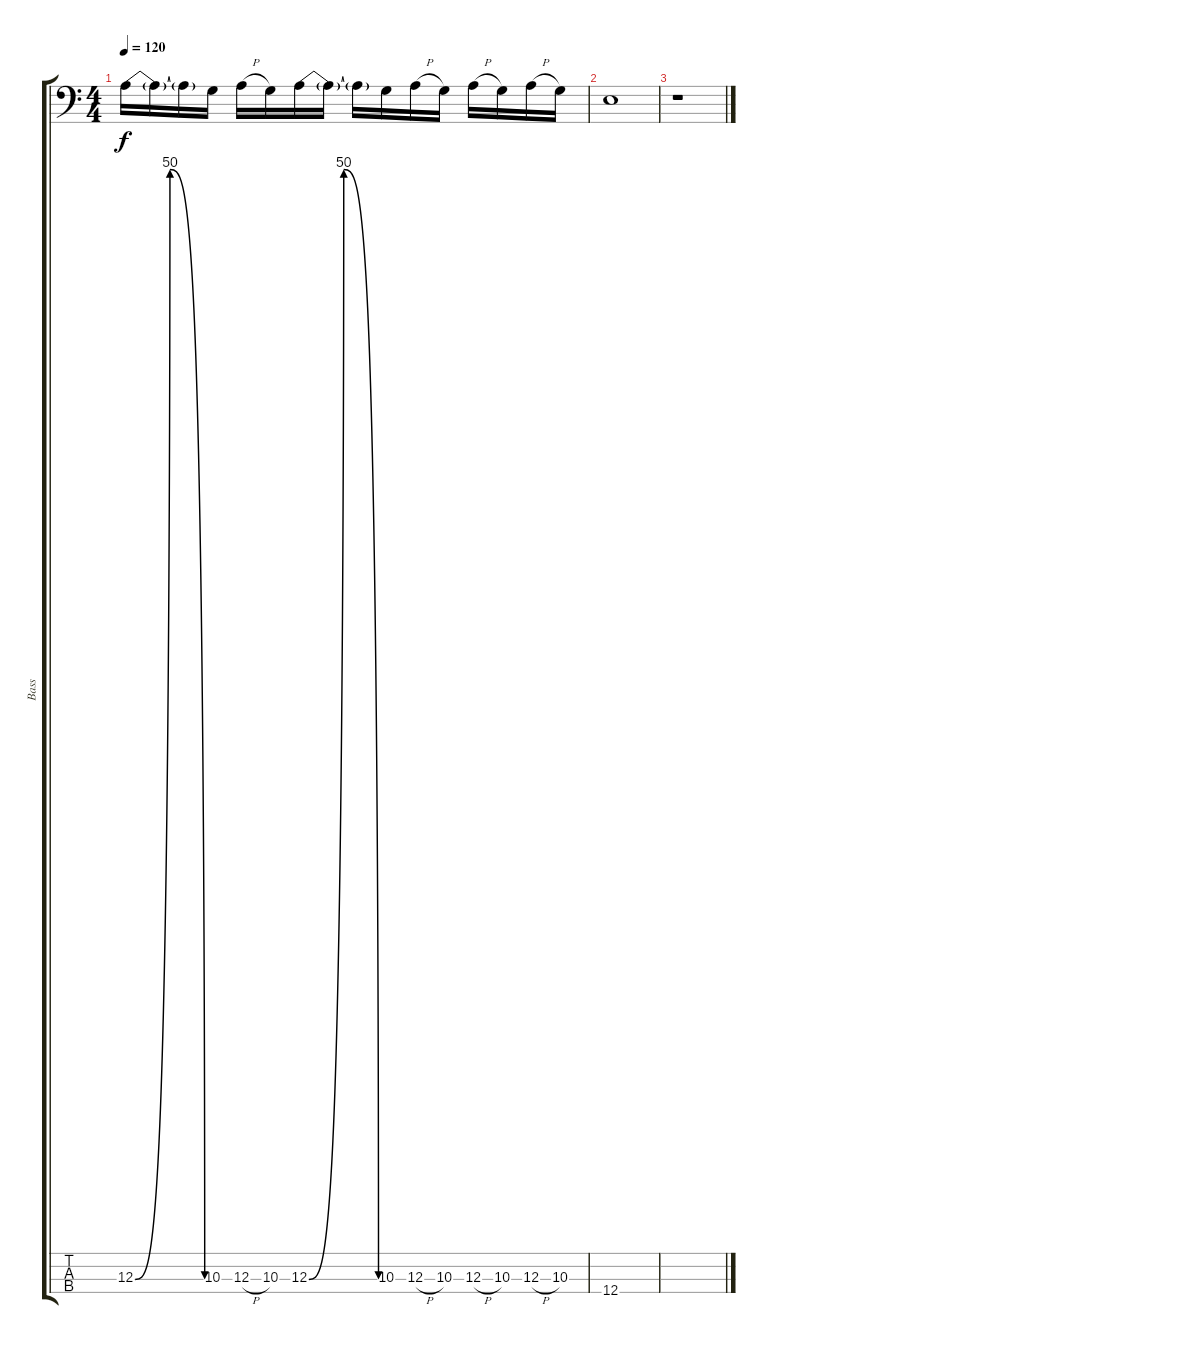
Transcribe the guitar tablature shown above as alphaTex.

\track ("Bass" "Bass") {instrument electricbassfinger}
\staff {score tabs}
\tuning (G2 D2 A1 E1) {hide}
\ts (4 4)
\tempo 120
\clef f4
\ks c
12.3{be (bendrelease 0 0 150 200 150 200 300 0)}.16{dy f} 12.3{t}.16 12.3{t}.16 10.3.16 12.3{h}.16 10.3.16 12.3{be (bendrelease 0 0 150 200 150 200 300 0)}.16 12.3{t}.16 12.3{t}.16 10.3.16 12.3{h}.16 10.3.16 12.3{h}.16 10.3.16 12.3{h}.16 10.3.16 |
12.4.1 |
r.1
